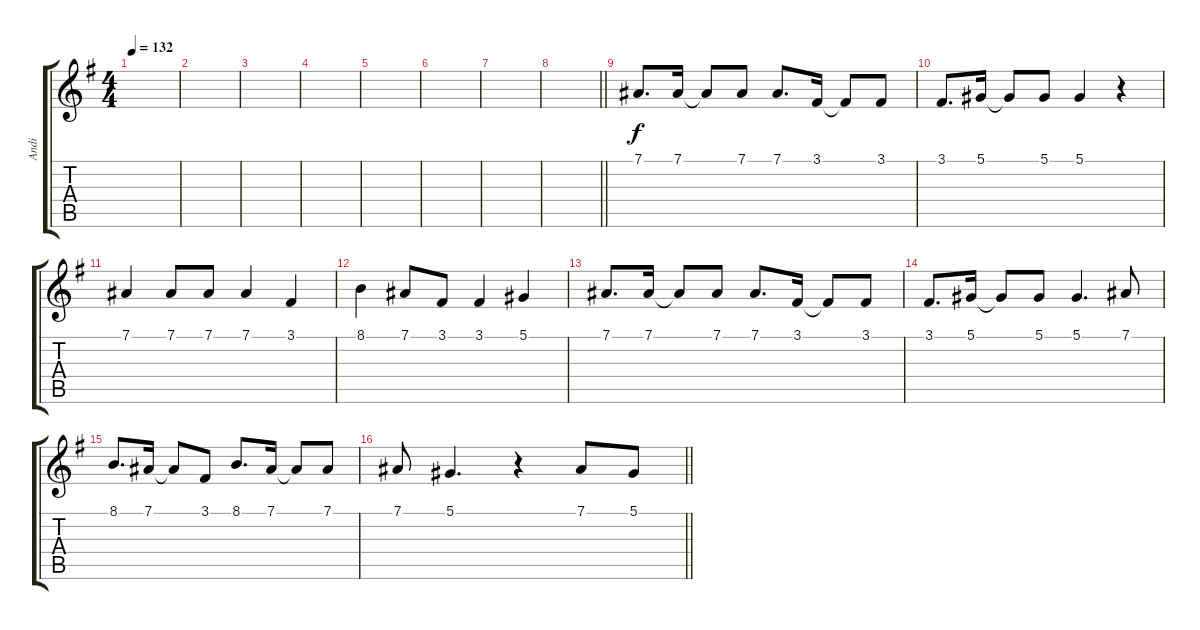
\track ("Andi" "Andi") {instrument lead1square}
\staff {score tabs}
\tuning (Eb4 Bb3 Gb3 Db3 Ab2 Eb2) {hide}
\ts (4 4)
\tempo 132
\clef g2
\ks eminor
|
|
|
|
|
|
|
\barLineRight lightlight
|
7.1.8{d} 7.1.16 7.1{t}.8 7.1.8 7.1.8{d} 3.1.16 3.1{t}.8 3.1.8 |
3.1.8{d} 5.1.16 5.1{t}.8 5.1.8 5.1.4 r.4 |
7.1.4 7.1.8 7.1.8 7.1.4 3.1.4 |
8.1.4 7.1.8 3.1.8 3.1.4 5.1.4 |
7.1.8{d} 7.1.16 7.1{t}.8 7.1.8 7.1.8{d} 3.1.16 3.1{t}.8 3.1.8 |
3.1.8{d} 5.1.16 5.1{t}.8 5.1.8 5.1.4{d} 7.1.8 |
8.1.8{d} 7.1.16 7.1{t}.8 3.1.8 8.1.8{d} 7.1.16 7.1{t}.8 7.1.8 |
\barLineRight lightlight
7.1.8 5.1.4{d} r.4 7.1.8 5.1.8
